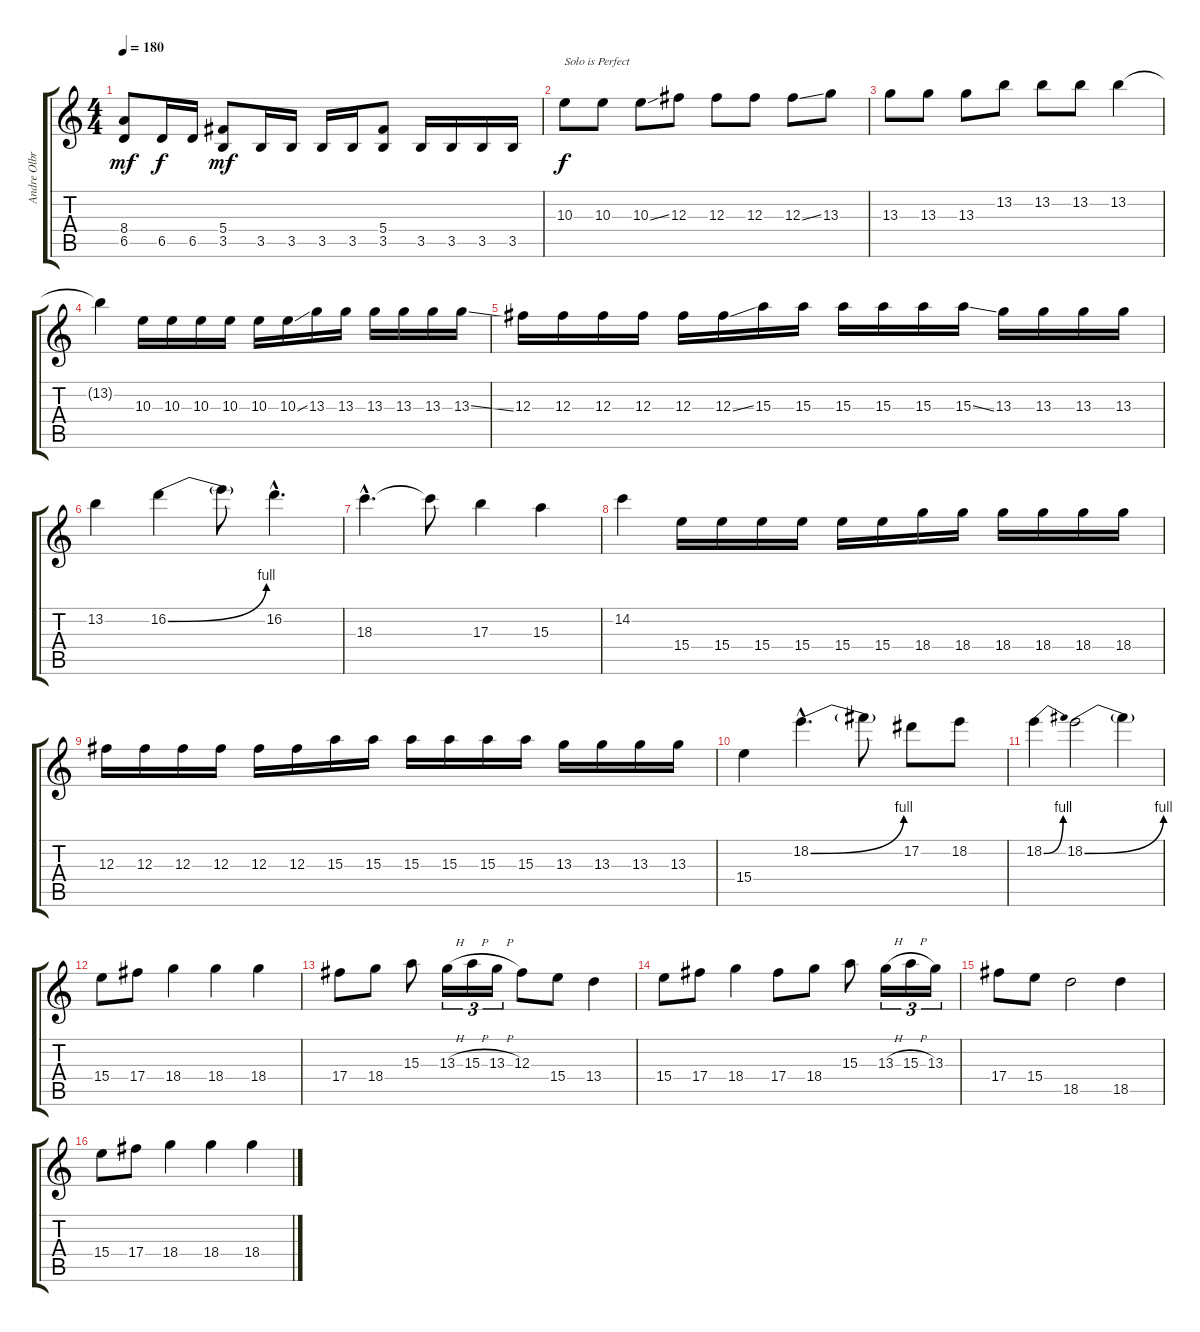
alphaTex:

\track ("Andre Olbrich" "Andre Olbr") {instrument overdrivenguitar}
\staff {score tabs}
\tuning (Eb4 Bb3 Gb3 Db3 Ab2 Eb2) {hide}
\ts (4 4)
\tempo 180
\clef g2
\ks c
(8.4 6.5).8{dy mf} 6.5.16{dy f} 6.5.16 (5.4 3.5).8{dy mf} 3.5.16 3.5.16 3.5.16 3.5.16 (5.4 3.5).8 3.5.16 3.5.16 3.5.16 3.5.16 |
10.3.8{txt "Solo is Perfect" dy f} 10.3.8 10.3{ss}.8 12.3.8 12.3.8 12.3.8 12.3{ss}.8 13.3.8 |
13.3.8 13.3.8 13.3.8 13.2.8 13.2.8 13.2.8 13.2.4 |
13.2{t}.4 10.3.16 10.3.16 10.3.16 10.3.16 10.3.16 10.3{ss}.16 13.3.16 13.3.16 13.3.16 13.3.16 13.3.16 13.3{ss}.16 |
12.3.16 12.3.16 12.3.16 12.3.16 12.3.16 12.3{ss}.16 15.3.16 15.3.16 15.3.16 15.3.16 15.3.16 15.3{ss}.16 13.3.16 13.3.16 13.3.16 13.3.16 |
13.2.4 16.2{be (bend 0 0 60 4)}.4 16.2{t}.8 16.2{hac}.4{d} |
18.3{hac}.4{d} 18.3{t}.8 17.3.4 15.3.4 |
14.2.4 15.4.16 15.4.16 15.4.16 15.4.16 15.4.16 15.4.16 18.4.16 18.4.16 18.4.16 18.4.16 18.4.16 18.4.16 |
12.3.16 12.3.16 12.3.16 12.3.16 12.3.16 12.3.16 15.3.16 15.3.16 15.3.16 15.3.16 15.3.16 15.3.16 13.3.16 13.3.16 13.3.16 13.3.16 |
15.4.4 18.2{be (bend 0 0 60 4) hac}.4{d} 18.2{t}.8 17.2.8 18.2.8 |
18.2{be (bend 0 0 60 4)}.4 18.2{be (bend 0 0 60 4)}.2 18.2{t}.4 |
15.4.8 17.4.8 18.4.4 18.4.4 18.4.4 |
17.4.8 18.4.8 15.3.8 13.3{h}.16{tu (3 2)} 15.3{h}.16{tu (3 2)} 13.3{h}.16{tu (3 2)} 12.3.8 15.4.8 13.4.4 |
15.4.8 17.4.8 18.4.4 17.4.8 18.4.8 15.3.8 13.3{h}.16{tu (3 2)} 15.3{h}.16{tu (3 2)} 13.3.16{tu (3 2)} |
17.4.8 15.4.8 18.5.2 18.5.4 |
15.4.8 17.4.8 18.4.4 18.4.4 18.4.4
